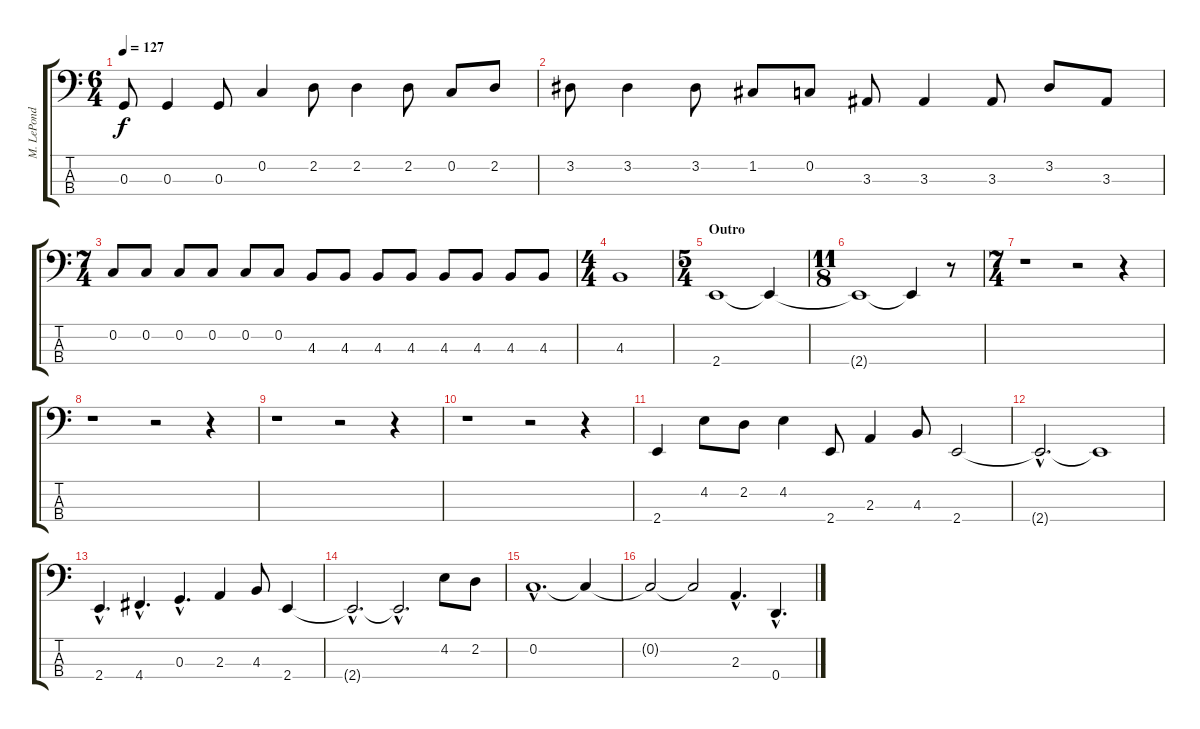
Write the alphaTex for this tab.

\track ("M. LePond [Bass]" "M. LePond ") {instrument electricbassfinger}
\staff {score tabs}
\tuning (F2 C2 G1 D1) {hide}
\ts (6 4)
\tempo 127
\clef f4
\ks c
0.3.8{dy f} 0.3.4 0.3.8 0.2.4 2.2.8 2.2.4 2.2.8 0.2.8 2.2.8 |
3.2.8 3.2.4 3.2.8 1.2.8 0.2.8 3.3.8 3.3.4 3.3.8 3.2.8 3.3.8 |
\ts (7 4)
0.2.8 0.2.8 0.2.8 0.2.8 0.2.8 0.2.8 4.3.8 4.3.8 4.3.8 4.3.8 4.3.8 4.3.8 4.3.8 4.3.8 |
\ts (4 4)
4.3.1 |
\ts (5 4)
\section ("" "Outro")
2.4.1 2.4{t}.4 |
\ts (11 8)
2.4{t}.1 2.4{t}.4 r.8 |
\ts (7 4)
r.1 r.2 r.4 |
r.1 r.2 r.4 |
r.1 r.2 r.4 |
r.1 r.2 r.4 |
2.4.4{instrument lead8bassandlead} 4.2.8 2.2.8 4.2.4 2.4.8 2.3.4 4.3.8 2.4.2 |
2.4{hac t}.2{d} 2.4{t}.1 |
2.4{hac}.4{d instrument lead8bassandlead} 4.4{hac}.4{d} 0.3{hac}.4{d} 2.3.4 4.3.8 2.4.4 |
2.4{hac t}.2{d} 2.4{hac t}.2{d} 4.2.8{instrument lead8bassandlead} 2.2.8 |
0.2{hac}.1{d instrument lead8bassandlead} 0.2{t}.4 |
0.2{t}.2 0.2{t}.2 2.3{hac}.4{d instrument lead8bassandlead} 0.4{hac}.4{d}
